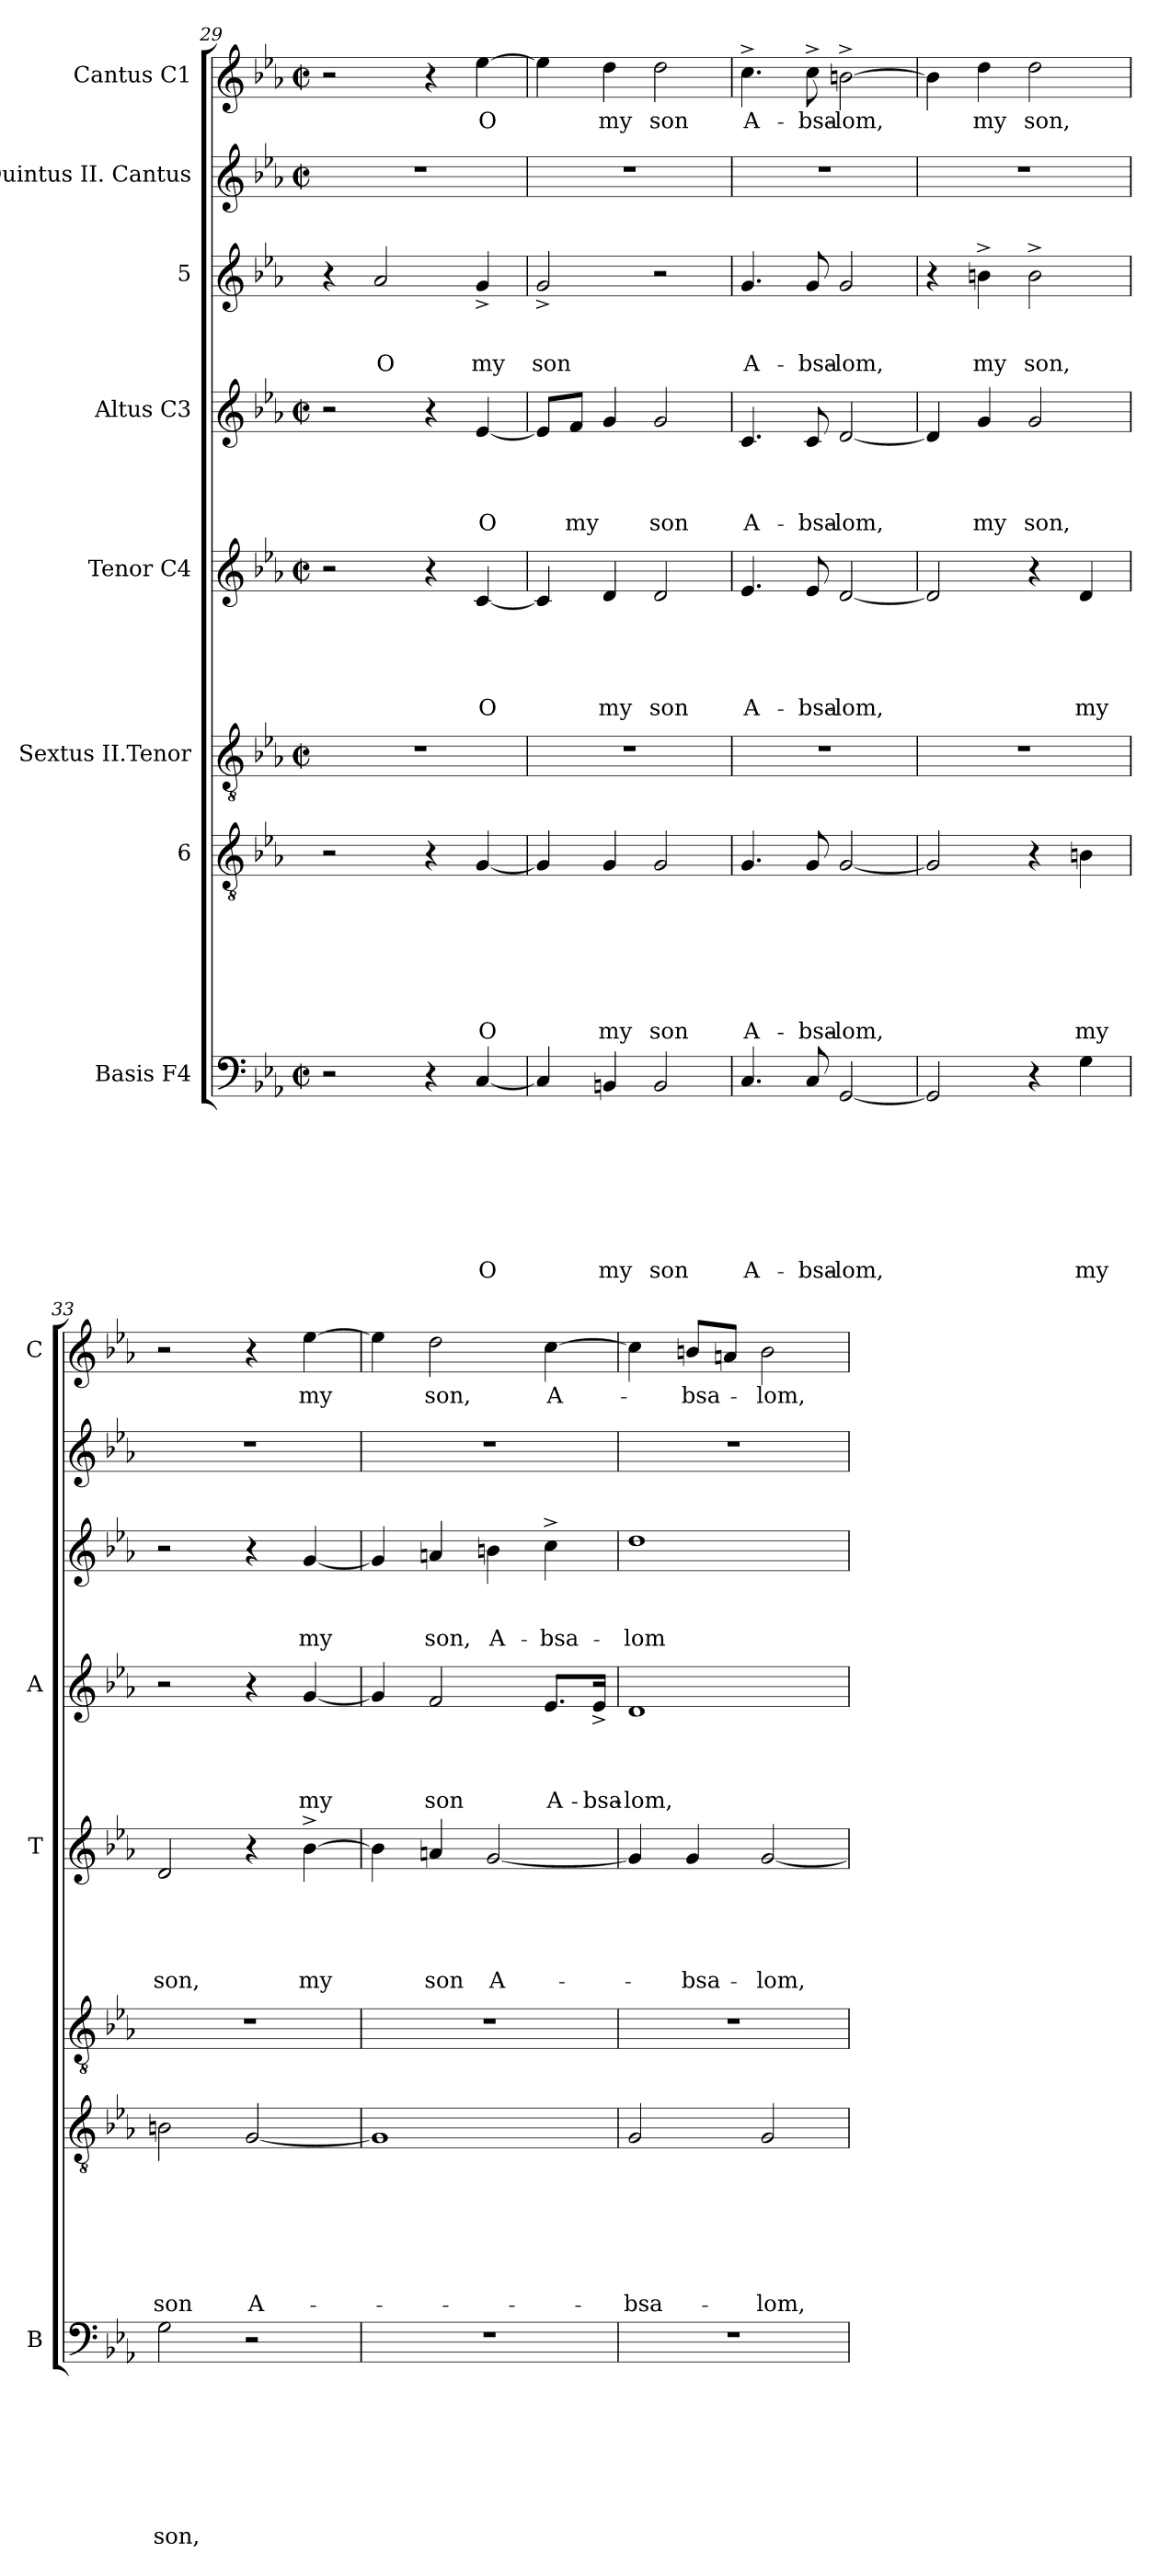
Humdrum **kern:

**kern	**text	**text	**text	**text	**text	**text	**text	**text	**kern	**text	**text	**text	**text	**text	**text	**text	**kern	**kern	**text	**text	**text	**text	**text	**kern	**text	**text	**text	**text	**kern	**text	**text	**text	**kern	**kern	**text
*part8	*part8	*part8	*part8	*part8	*part8	*part8	*part8	*part8	*part7	*part7	*part7	*part7	*part7	*part7	*part7	*part7	*part6	*part5	*part5	*part5	*part5	*part5	*part5	*part4	*part4	*part4	*part4	*part4	*part3	*part3	*part3	*part3	*part2	*part1	*part1
*staff8	*staff8	*staff8	*staff8	*staff8	*staff8	*staff8	*staff8	*staff8	*staff7	*staff7	*staff7	*staff7	*staff7	*staff7	*staff7	*staff7	*staff6	*staff5	*staff5	*staff5	*staff5	*staff5	*staff5	*staff4	*staff4	*staff4	*staff4	*staff4	*staff3	*staff3	*staff3	*staff3	*staff2	*staff1	*staff1
*I"Basis F4	*	*	*	*	*	*	*	*	*I"6	*	*	*	*	*	*	*	*I"Sextus II.Tenor	*I"Tenor C4	*	*	*	*	*	*I"Altus C3	*	*	*	*	*I"5	*	*	*	*I"Quintus II. Cantus	*I"Cantus C1	*
*I'B	*	*	*	*	*	*	*	*	*	*	*	*	*	*	*	*	*	*I'T	*	*	*	*	*	*I'A	*	*	*	*	*	*	*	*	*	*I'C	*
*clefF4	*	*	*	*	*	*	*	*	*clefGv2	*	*	*	*	*	*	*	*clefGv2	*clefG2	*	*	*	*	*	*clefG2	*	*	*	*	*clefG2	*	*	*	*clefG2	*clefG2	*
*k[b-e-a-]	*	*	*	*	*	*	*	*	*k[b-e-a-]	*	*	*	*	*	*	*	*k[b-e-a-]	*k[b-e-a-]	*	*	*	*	*	*k[b-e-a-]	*	*	*	*	*k[b-e-a-]	*	*	*	*k[b-e-a-]	*k[b-e-a-]	*
*E-:	*	*	*	*	*	*	*	*	*E-:	*	*	*	*	*	*	*	*E-:	*E-:	*	*	*	*	*	*E-:	*	*	*	*	*E-:	*	*	*	*E-:	*E-:	*
*M2/2	*	*	*	*	*	*	*	*	*	*	*	*	*	*	*	*	*M2/2	*M2/2	*	*	*	*	*	*M2/2	*	*	*	*	*	*	*	*	*M2/2	*M2/2	*
*met(c|)	*	*	*	*	*	*	*	*	*	*	*	*	*	*	*	*	*met(c|)	*met(c|)	*	*	*	*	*	*met(c|)	*	*	*	*	*	*	*	*	*met(c|)	*met(c|)	*
=29	=29	=29	=29	=29	=29	=29	=29	=29	=29	=29	=29	=29	=29	=29	=29	=29	=29	=29	=29	=29	=29	=29	=29	=29	=29	=29	=29	=29	=29	=29	=29	=29	=29	=29	=29
2r	.	.	.	.	.	.	.	.	2r	.	.	.	.	.	.	.	1r	2r	.	.	.	.	.	2r	.	.	.	.	4r	.	.	.	1r	2r	.
!	!	!	!	!	!	!	!	!	!	!	!	!	!	!	!	!	!	!	!	!	!	!	!	!	!	!	!	!	!	!	!	!LO:LY:b	!	!	!
.	.	.	.	.	.	.	.	.	.	.	.	.	.	.	.	.	.	.	.	.	.	.	.	.	.	.	.	.	2a-/	.	.	O	.	.	.
4r	.	.	.	.	.	.	.	.	4r	.	.	.	.	.	.	.	.	4r	.	.	.	.	.	4r	.	.	.	.	.	.	.	.	.	4r	.
!	!	!	!	!	!	!	!	!LO:LY:b	!	!	!	!	!	!	!	!LO:LY:b	!	!	!	!	!	!	!LO:LY:b	!	!	!	!	!LO:LY:b	!	!	!	!LO:LY:b	!	!	!LO:LY:b
[<4C/	.	.	.	.	.	.	.	O	[<4G/	.	.	.	.	.	.	O	.	[<4c/	.	.	.	.	O	[<4e-/	.	.	.	O	4g^</	.	.	my	.	[>4ee-\	O
=30	=30	=30	=30	=30	=30	=30	=30	=30	=30	=30	=30	=30	=30	=30	=30	=30	=30	=30	=30	=30	=30	=30	=30	=30	=30	=30	=30	=30	=30	=30	=30	=30	=30	=30	=30
!	!	!	!	!	!	!	!	!	!	!	!	!	!	!	!	!	!	!	!	!	!	!	!	!	!	!	!	!	!	!	!	!LO:LY:b	!	!	!
4C/]	.	.	.	.	.	.	.	.	4G/]	.	.	.	.	.	.	.	1r	4c/]	.	.	.	.	.	8e-/L]	.	.	.	.	2g^</	.	.	son	1r	4ee-\]	.
!	!	!	!	!	!	!	!	!	!	!	!	!	!	!	!	!	!	!	!	!	!	!	!	!	!	!	!	!LO:LY:b	!	!	!	!	!	!	!
.	.	.	.	.	.	.	.	.	.	.	.	.	.	.	.	.	.	.	.	.	.	.	.	8f/J	.	.	.	my	.	.	.	.	.	.	.
!	!	!	!	!	!	!	!	!LO:LY:b	!	!	!	!	!	!	!	!LO:LY:b	!	!	!	!	!	!	!LO:LY:b	!	!	!	!	!	!	!	!	!	!	!	!LO:LY:b
4BBn/	.	.	.	.	.	.	.	my	4G/	.	.	.	.	.	.	my	.	4d/	.	.	.	.	my	4g/	.	.	.	.	.	.	.	.	.	4dd\	my
!	!	!	!	!	!	!	!	!LO:LY:b	!	!	!	!	!	!	!	!LO:LY:b	!	!	!	!	!	!	!LO:LY:b	!	!	!	!	!LO:LY:b	!	!	!	!	!	!	!LO:LY:b
2BB/	.	.	.	.	.	.	.	son	2G/	.	.	.	.	.	.	son	.	2d/	.	.	.	.	son	2g/	.	.	.	son	2r	.	.	.	.	2dd\	son
!!LO:PB:g=z
=31	=31	=31	=31	=31	=31	=31	=31	=31	=31	=31	=31	=31	=31	=31	=31	=31	=31	=31	=31	=31	=31	=31	=31	=31	=31	=31	=31	=31	=31	=31	=31	=31	=31	=31	=31
!	!	!	!	!	!	!	!	!LO:LY:b	!	!	!	!	!	!	!	!LO:LY:b	!	!	!	!	!	!	!LO:LY:b	!	!	!	!	!LO:LY:b	!	!	!	!LO:LY:b	!	!	!LO:LY:b
4.C/	.	.	.	.	.	.	.	A-	4.G/	.	.	.	.	.	.	A-	1r	4.e-/	.	.	.	.	A-	4.c/	.	.	.	A-	4.g/	.	.	A-	1r	4.cc^>\	A-
!	!	!	!	!	!	!	!	!LO:LY:b	!	!	!	!	!	!	!	!LO:LY:b	!	!	!	!	!	!	!LO:LY:b	!	!	!	!	!LO:LY:b	!	!	!	!LO:LY:b	!	!	!LO:LY:b
8C/	.	.	.	.	.	.	.	-bsa-	8G/	.	.	.	.	.	.	-bsa-	.	8e-/	.	.	.	.	-bsa-	8c/	.	.	.	-bsa-	8g/	.	.	-bsa-	.	8cc^>\	-bsa-
!	!	!	!	!	!	!	!	!LO:LY:b:rj	!	!	!	!	!	!	!	!LO:LY:b:rj	!	!	!	!	!	!	!LO:LY:b:rj	!	!	!	!	!LO:LY:b:rj	!	!	!	!LO:LY:b:rj	!	!	!LO:LY:b:rj
[<2GG/	.	.	.	.	.	.	.	-lom,	[<2G/	.	.	.	.	.	.	-lom,	.	[<2d/	.	.	.	.	-lom,	[<2d/	.	.	.	-lom,	2g/	.	.	-lom,	.	[>2bn^>\	-lom,
=32	=32	=32	=32	=32	=32	=32	=32	=32	=32	=32	=32	=32	=32	=32	=32	=32	=32	=32	=32	=32	=32	=32	=32	=32	=32	=32	=32	=32	=32	=32	=32	=32	=32	=32	=32
2GG/]	.	.	.	.	.	.	.	.	2G/]	.	.	.	.	.	.	.	1r	2d/]	.	.	.	.	.	4d/]	.	.	.	.	4r	.	.	.	1r	4b\]	.
!	!	!	!	!	!	!	!	!	!	!	!	!	!	!	!	!	!	!	!	!	!	!	!	!	!	!	!	!LO:LY:b	!	!	!	!LO:LY:b	!	!	!LO:LY:b
.	.	.	.	.	.	.	.	.	.	.	.	.	.	.	.	.	.	.	.	.	.	.	.	4g/	.	.	.	my	4bn^>\	.	.	my	.	4dd\	my
!	!	!	!	!	!	!	!	!	!	!	!	!	!	!	!	!	!	!	!	!	!	!	!	!	!	!	!	!LO:LY:b	!	!	!	!LO:LY:b	!	!	!LO:LY:b
4r	.	.	.	.	.	.	.	.	4r	.	.	.	.	.	.	.	.	4r	.	.	.	.	.	2g/	.	.	.	son,	2b^>\	.	.	son,	.	2dd\	son,
!	!	!	!	!	!	!	!	!LO:LY:b	!	!	!	!	!	!	!	!LO:LY:b	!	!	!	!	!	!	!LO:LY:b	!	!	!	!	!	!	!	!	!	!	!	!
4G\	.	.	.	.	.	.	.	my	4Bn\	.	.	.	.	.	.	my	.	4d/	.	.	.	.	my	.	.	.	.	.	.	.	.	.	.	.	.
=33	=33	=33	=33	=33	=33	=33	=33	=33	=33	=33	=33	=33	=33	=33	=33	=33	=33	=33	=33	=33	=33	=33	=33	=33	=33	=33	=33	=33	=33	=33	=33	=33	=33	=33	=33
!	!	!	!	!	!	!	!	!LO:LY:b	!	!	!	!	!	!	!	!LO:LY:b	!	!	!	!	!	!	!LO:LY:b	!	!	!	!	!	!	!	!	!	!	!	!
2G\	.	.	.	.	.	.	.	son,	2Bn\	.	.	.	.	.	.	son	1r	2d/	.	.	.	.	son,	2r	.	.	.	.	2r	.	.	.	1r	2r	.
!	!	!	!	!	!	!	!	!	!	!	!	!	!	!	!	!LO:LY:b	!	!	!	!	!	!	!	!	!	!	!	!	!	!	!	!	!	!	!
2r	.	.	.	.	.	.	.	.	[<2G/	.	.	.	.	.	.	A-	.	4r	.	.	.	.	.	4r	.	.	.	.	4r	.	.	.	.	4r	.
!	!	!	!	!	!	!	!	!	!	!	!	!	!	!	!	!	!	!	!	!	!	!	!LO:LY:b	!	!	!	!	!LO:LY:b	!	!	!	!LO:LY:b	!	!	!LO:LY:b
.	.	.	.	.	.	.	.	.	.	.	.	.	.	.	.	.	.	[>4b-^>\	.	.	.	.	my	[<4g/	.	.	.	my	[<4g/	.	.	my	.	[>4ee-\	my
=34	=34	=34	=34	=34	=34	=34	=34	=34	=34	=34	=34	=34	=34	=34	=34	=34	=34	=34	=34	=34	=34	=34	=34	=34	=34	=34	=34	=34	=34	=34	=34	=34	=34	=34	=34
1r	.	.	.	.	.	.	.	.	1G]	.	.	.	.	.	.	.	1r	4b-\]	.	.	.	.	.	4g/]	.	.	.	.	4g/]	.	.	.	1r	4ee-\]	.
!	!	!	!	!	!	!	!	!	!	!	!	!	!	!	!	!	!	!	!	!	!	!	!LO:LY:b	!	!	!	!	!LO:LY:b	!	!	!	!LO:LY:b	!	!	!LO:LY:b
.	.	.	.	.	.	.	.	.	.	.	.	.	.	.	.	.	.	4an/	.	.	.	.	son	2f/	.	.	.	son	4an/	.	.	son,	.	2dd\	son,
!	!	!	!	!	!	!	!	!	!	!	!	!	!	!	!	!	!	!	!	!	!	!	!LO:LY:b	!	!	!	!	!	!	!	!	!LO:LY:b	!	!	!
.	.	.	.	.	.	.	.	.	.	.	.	.	.	.	.	.	.	[<2g/	.	.	.	.	A-	.	.	.	.	.	4bn\	.	.	A-	.	.	.
!	!	!	!	!	!	!	!	!	!	!	!	!	!	!	!	!	!	!	!	!	!	!	!	!	!	!	!	!LO:LY:b	!	!	!	!LO:LY:b	!	!	!LO:LY:b
.	.	.	.	.	.	.	.	.	.	.	.	.	.	.	.	.	.	.	.	.	.	.	.	8.e-/L	.	.	.	A-	4cc^>\	.	.	-bsa-	.	[>4cc\	A-
!	!	!	!	!	!	!	!	!	!	!	!	!	!	!	!	!	!	!	!	!	!	!	!	!	!	!	!	!LO:LY:b	!	!	!	!	!	!	!
.	.	.	.	.	.	.	.	.	.	.	.	.	.	.	.	.	.	.	.	.	.	.	.	16e-^</Jk	.	.	.	-bsa-	.	.	.	.	.	.	.
=35	=35	=35	=35	=35	=35	=35	=35	=35	=35	=35	=35	=35	=35	=35	=35	=35	=35	=35	=35	=35	=35	=35	=35	=35	=35	=35	=35	=35	=35	=35	=35	=35	=35	=35	=35
!	!	!	!	!	!	!	!	!	!	!	!	!	!	!	!	!LO:LY:b	!	!	!	!	!	!	!	!	!	!	!	!LO:LY:b	!	!	!	!LO:LY:b	!	!	!
1r	.	.	.	.	.	.	.	.	2G/	.	.	.	.	.	.	-bsa-	1r	4g/]	.	.	.	.	.	1d	.	.	.	-lom,	1dd	.	.	-lom	1r	4cc\]	.
!	!	!	!	!	!	!	!	!	!	!	!	!	!	!	!	!	!	!	!	!	!	!	!LO:LY:b	!	!	!	!	!	!	!	!	!	!	!	!LO:LY:b
.	.	.	.	.	.	.	.	.	.	.	.	.	.	.	.	.	.	4g/	.	.	.	.	-bsa-	.	.	.	.	.	.	.	.	.	.	8bn/L	-bsa-
.	.	.	.	.	.	.	.	.	.	.	.	.	.	.	.	.	.	.	.	.	.	.	.	.	.	.	.	.	.	.	.	.	.	8an/J	.
!	!	!	!	!	!	!	!	!	!	!	!	!	!	!	!	!LO:LY:b	!	!	!	!	!	!	!LO:LY:b	!	!	!	!	!	!	!	!	!	!	!	!LO:LY:b
.	.	.	.	.	.	.	.	.	2G/	.	.	.	.	.	.	-lom,	.	[<2g/	.	.	.	.	-lom,	.	.	.	.	.	.	.	.	.	.	2b\	-lom,
=	=	=	=	=	=	=	=	=	=	=	=	=	=	=	=	=	=	=	=	=	=	=	=	=	=	=	=	=	=	=	=	=	=	=	=
*-	*-	*-	*-	*-	*-	*-	*-	*-	*-	*-	*-	*-	*-	*-	*-	*-	*-	*-	*-	*-	*-	*-	*-	*-	*-	*-	*-	*-	*-	*-	*-	*-	*-	*-	*-
